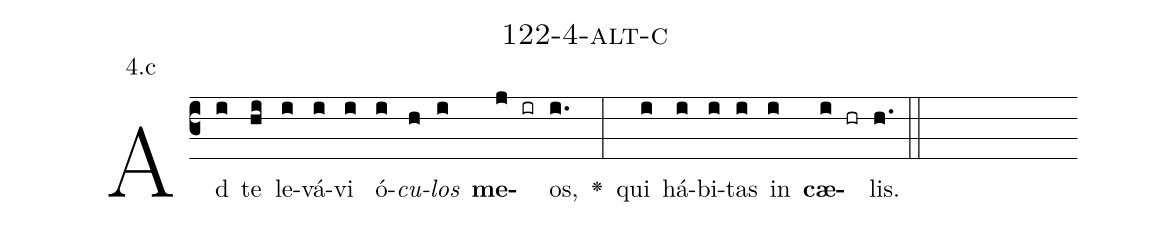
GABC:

name: 122-4-alt-c;
annotation: 4.c;
%%
(c3)Ad(i) te(hi) le(i)vá(i)vi(i) ó(i)<i>cu</i>(h)<i>los</i>(i) <b>me</b>(j ir)os,(i.) <v>\greheightstar</v>(:) qui(i) há(i)bi(i)tas(i) in(i) <b>cæ</b>(i hr)lis.(h.) (::)


%E(i) u(i) o(i) u(i) a(i) e.(h.) (::)
